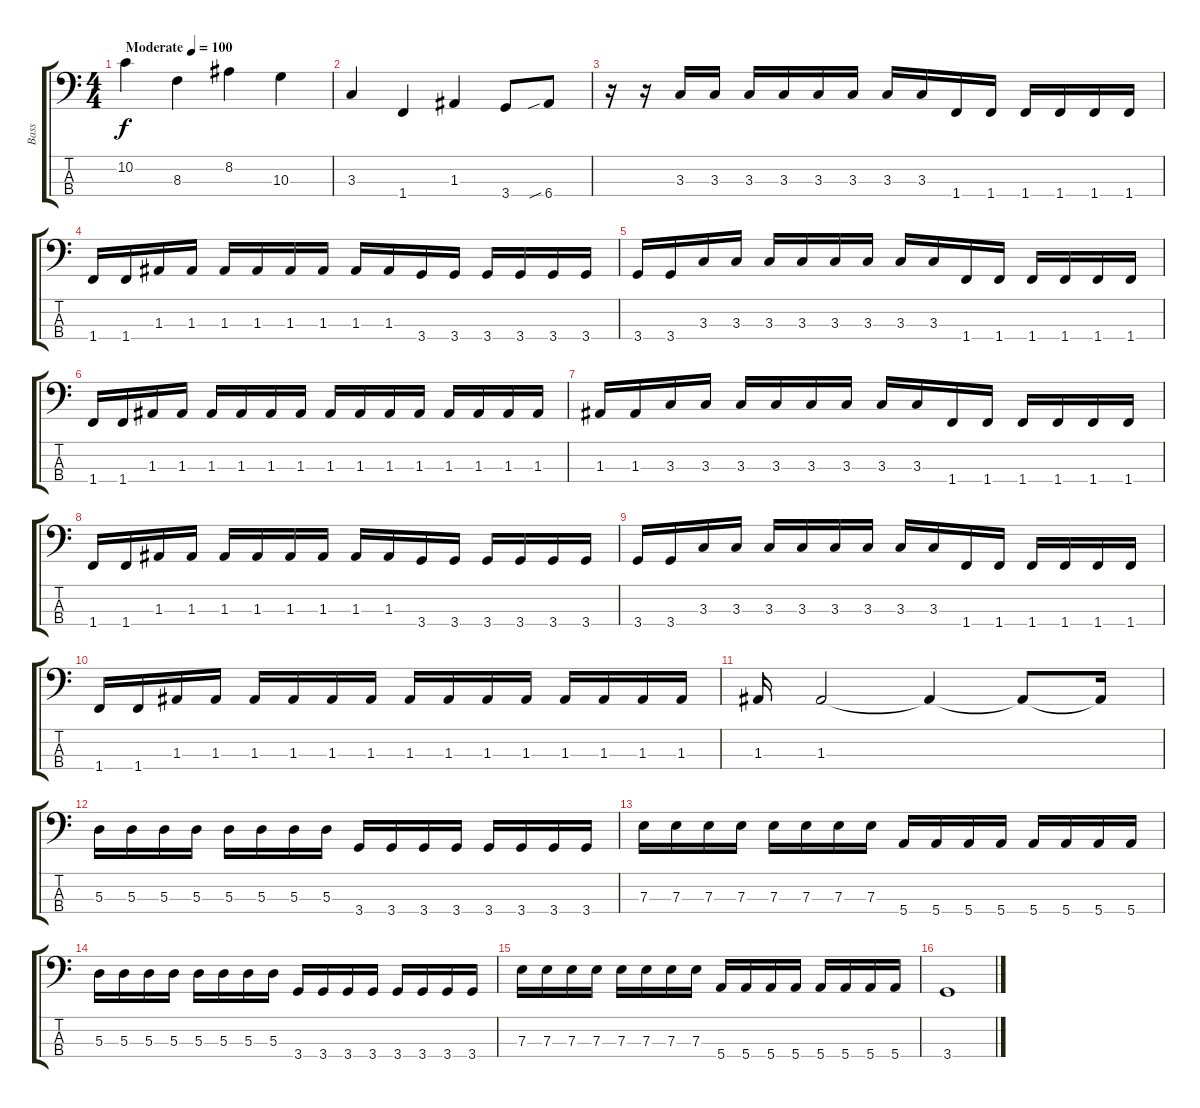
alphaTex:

\track ("Bass" "Bass") {instrument electricbassfinger}
\staff {score tabs}
\tuning (G2 D2 A1 E1) {hide}
\ts (4 4)
\tempo (100 "Moderate")
\clef f4
\ks c
10.2.4{dy f instrument electricbassfinger} 8.3.4 8.2.4 10.3.4 |
3.3.4 1.4.4 1.3.4 3.4.8 6.4{sib}.8 |
r.16 r.16 3.3.16 3.3.16 3.3.16 3.3.16 3.3.16 3.3.16 3.3.16 3.3.16 1.4.16 1.4.16 1.4.16 1.4.16 1.4.16 1.4.16 |
1.4.16 1.4.16 1.3.16 1.3.16 1.3.16 1.3.16 1.3.16 1.3.16 1.3.16 1.3.16 3.4.16 3.4.16 3.4.16 3.4.16 3.4.16 3.4.16 |
3.4.16 3.4.16 3.3.16 3.3.16 3.3.16 3.3.16 3.3.16 3.3.16 3.3.16 3.3.16 1.4.16 1.4.16 1.4.16 1.4.16 1.4.16 1.4.16 |
1.4.16 1.4.16 1.3.16 1.3.16 1.3.16 1.3.16 1.3.16 1.3.16 1.3.16 1.3.16 1.3.16 1.3.16 1.3.16 1.3.16 1.3.16 1.3.16 |
1.3.16 1.3.16 3.3.16 3.3.16 3.3.16 3.3.16 3.3.16 3.3.16 3.3.16 3.3.16 1.4.16 1.4.16 1.4.16 1.4.16 1.4.16 1.4.16 |
1.4.16 1.4.16 1.3.16 1.3.16 1.3.16 1.3.16 1.3.16 1.3.16 1.3.16 1.3.16 3.4.16 3.4.16 3.4.16 3.4.16 3.4.16 3.4.16 |
3.4.16 3.4.16 3.3.16 3.3.16 3.3.16 3.3.16 3.3.16 3.3.16 3.3.16 3.3.16 1.4.16 1.4.16 1.4.16 1.4.16 1.4.16 1.4.16 |
1.4.16 1.4.16 1.3.16 1.3.16 1.3.16 1.3.16 1.3.16 1.3.16 1.3.16 1.3.16 1.3.16 1.3.16 1.3.16 1.3.16 1.3.16 1.3.16 |
1.3.16 1.3.2 1.3{t}.4 1.3{t}.8 1.3{t}.16 |
5.3.16 5.3.16 5.3.16 5.3.16 5.3.16 5.3.16 5.3.16 5.3.16 3.4.16 3.4.16 3.4.16 3.4.16 3.4.16 3.4.16 3.4.16 3.4.16 |
7.3.16 7.3.16 7.3.16 7.3.16 7.3.16 7.3.16 7.3.16 7.3.16 5.4.16 5.4.16 5.4.16 5.4.16 5.4.16 5.4.16 5.4.16 5.4.16 |
5.3.16 5.3.16 5.3.16 5.3.16 5.3.16 5.3.16 5.3.16 5.3.16 3.4.16 3.4.16 3.4.16 3.4.16 3.4.16 3.4.16 3.4.16 3.4.16 |
7.3.16 7.3.16 7.3.16 7.3.16 7.3.16 7.3.16 7.3.16 7.3.16 5.4.16 5.4.16 5.4.16 5.4.16 5.4.16 5.4.16 5.4.16 5.4.16 |
3.4.1
